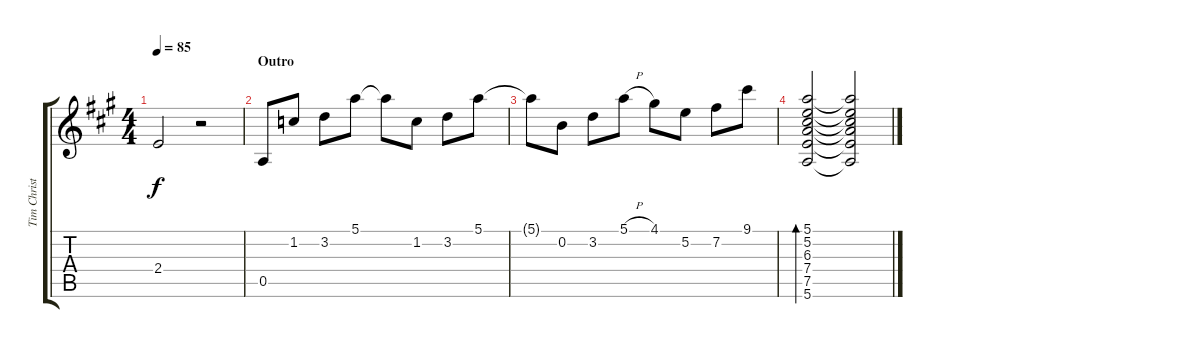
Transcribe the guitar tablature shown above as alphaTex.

\track ("Tim Christensen (Lead)" "Tim Christ") {instrument electricguitarjazz}
\staff {score tabs}
\tuning (E4 B3 G3 D3 A2 E2) {hide}
\ts (4 4)
\tempo 85
\clef g2
\ks a
2.4{t}.2{dy f} r.2 |
\section ("" "Outro")
0.5.8 1.2.8 3.2.8 5.1.8 5.1{t}.8 1.2.8 3.2.8 5.1.8 |
5.1{t}.8 0.2.8 3.2.8 5.1{h}.8 4.1.8 5.2.8 7.2.8 9.1.8 |
(5.1 5.2 6.3 7.4 7.5 5.6).2{bd 480 volume 3} (5.1{t} 5.2{t} 6.3{t} 7.4{t} 7.5{t} 5.6{t}).2
